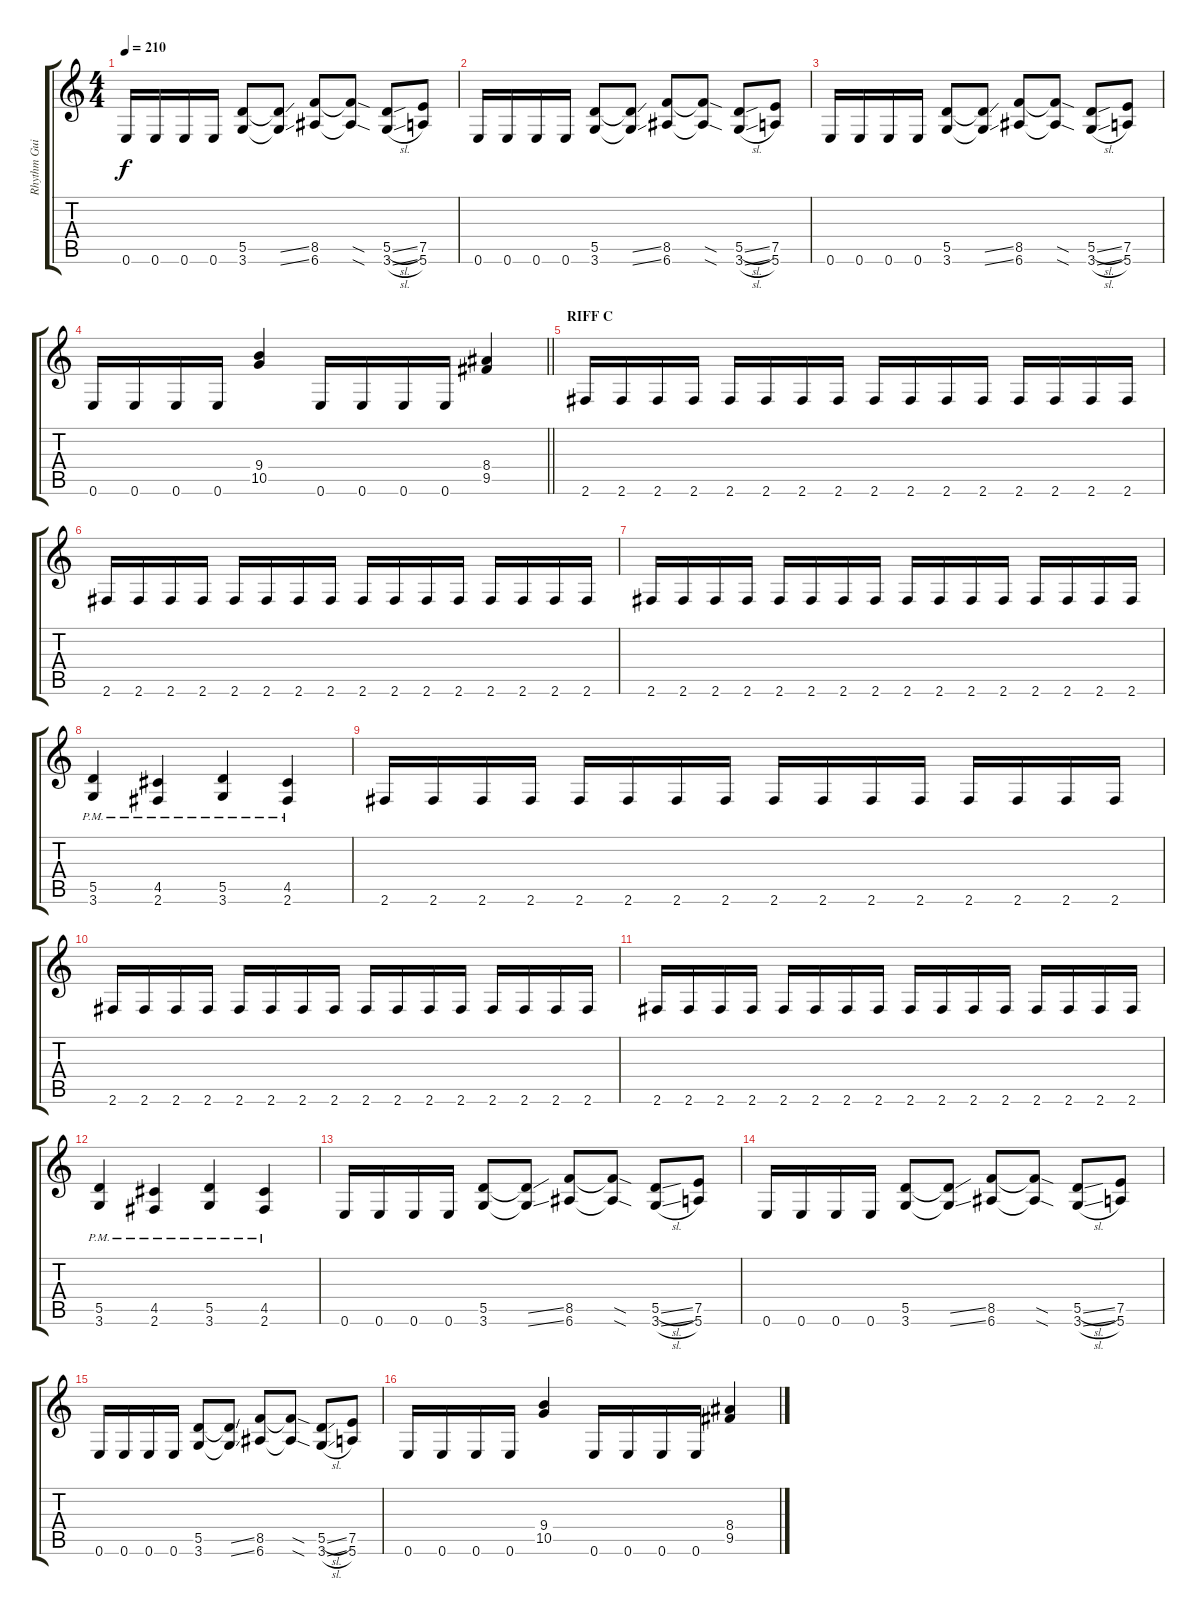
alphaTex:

\track ("Rhythm Guitar 1 - John Laux" "Rhythm Gui") {instrument distortionguitar}
\staff {score tabs}
\tuning (E4 B3 G3 D3 A2 E2) {hide}
\ts (4 4)
\tempo 210
\clef g2
\ks c
0.6.16{dy f} 0.6.16 0.6.16 0.6.16 (5.5 3.6).8 (5.5{ss t} 3.6{ss t}).8 (8.5 6.6).8 (8.5{sod t} 6.6{sod t}).8 (5.5{sl} 3.6{sl}).8 (7.5 5.6).8 |
0.6.16 0.6.16 0.6.16 0.6.16 (5.5 3.6).8 (5.5{ss t} 3.6{ss t}).8 (8.5 6.6).8 (8.5{sod t} 6.6{sod t}).8 (5.5{sl} 3.6{sl}).8 (7.5 5.6).8 |
0.6.16 0.6.16 0.6.16 0.6.16 (5.5 3.6).8 (5.5{ss t} 3.6{ss t}).8 (8.5 6.6).8 (8.5{sod t} 6.6{sod t}).8 (5.5{sl} 3.6{sl}).8 (7.5 5.6).8 |
\barLineRight lightlight
0.6.16 0.6.16 0.6.16 0.6.16 (9.4 10.5).4 0.6.16 0.6.16 0.6.16 0.6.16 (8.4 9.5).4 |
\section ("" "RIFF C")
2.6.16 2.6.16 2.6.16 2.6.16 2.6.16 2.6.16 2.6.16 2.6.16 2.6.16 2.6.16 2.6.16 2.6.16 2.6.16 2.6.16 2.6.16 2.6.16 |
2.6.16 2.6.16 2.6.16 2.6.16 2.6.16 2.6.16 2.6.16 2.6.16 2.6.16 2.6.16 2.6.16 2.6.16 2.6.16 2.6.16 2.6.16 2.6.16 |
2.6.16 2.6.16 2.6.16 2.6.16 2.6.16 2.6.16 2.6.16 2.6.16 2.6.16 2.6.16 2.6.16 2.6.16 2.6.16 2.6.16 2.6.16 2.6.16 |
(5.5{pm} 3.6{pm}).4 (4.5{pm} 2.6{pm}).4 (5.5{pm} 3.6{pm}).4 (4.5{pm} 2.6{pm}).4 |
2.6.16 2.6.16 2.6.16 2.6.16 2.6.16 2.6.16 2.6.16 2.6.16 2.6.16 2.6.16 2.6.16 2.6.16 2.6.16 2.6.16 2.6.16 2.6.16 |
2.6.16 2.6.16 2.6.16 2.6.16 2.6.16 2.6.16 2.6.16 2.6.16 2.6.16 2.6.16 2.6.16 2.6.16 2.6.16 2.6.16 2.6.16 2.6.16 |
2.6.16 2.6.16 2.6.16 2.6.16 2.6.16 2.6.16 2.6.16 2.6.16 2.6.16 2.6.16 2.6.16 2.6.16 2.6.16 2.6.16 2.6.16 2.6.16 |
(5.5{pm} 3.6{pm}).4 (4.5{pm} 2.6{pm}).4 (5.5{pm} 3.6{pm}).4 (4.5{pm} 2.6{pm}).4 |
0.6.16 0.6.16 0.6.16 0.6.16 (5.5 3.6).8 (5.5{ss t} 3.6{ss t}).8 (8.5 6.6).8 (8.5{sod t} 6.6{sod t}).8 (5.5{sl} 3.6{sl}).8 (7.5 5.6).8 |
0.6.16 0.6.16 0.6.16 0.6.16 (5.5 3.6).8 (5.5{ss t} 3.6{ss t}).8 (8.5 6.6).8 (8.5{sod t} 6.6{sod t}).8 (5.5{sl} 3.6{sl}).8 (7.5 5.6).8 |
0.6.16 0.6.16 0.6.16 0.6.16 (5.5 3.6).8 (5.5{ss t} 3.6{ss t}).8 (8.5 6.6).8 (8.5{sod t} 6.6{sod t}).8 (5.5{sl} 3.6{sl}).8 (7.5 5.6).8 |
0.6.16 0.6.16 0.6.16 0.6.16 (9.4 10.5).4 0.6.16 0.6.16 0.6.16 0.6.16 (8.4 9.5).4
